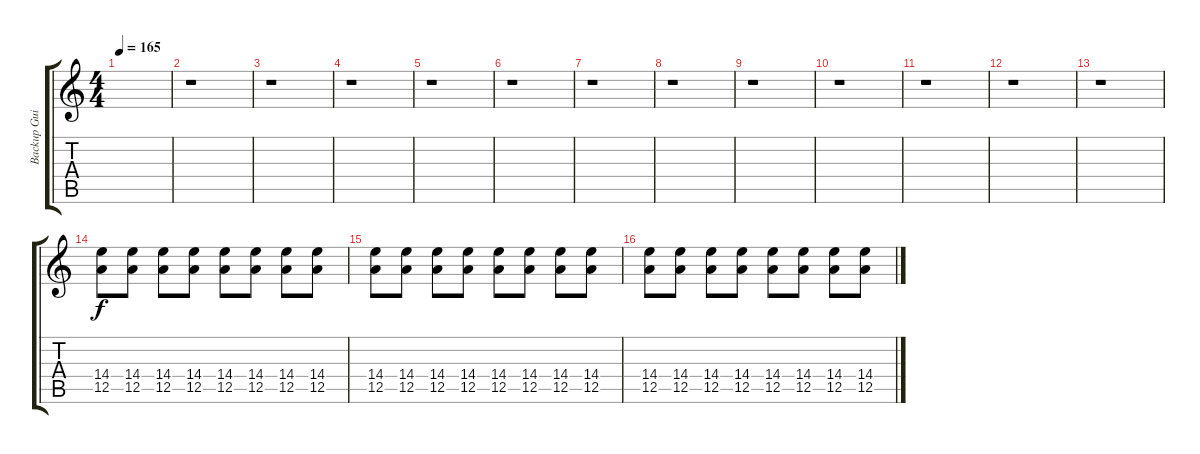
\track ("Backup Guitar" "Backup Gui") {instrument overdrivenguitar}
\staff {score tabs}
\tuning (E4 B3 G3 D3 A2 E2) {hide}
\ts (4 4)
\tempo 165
\clef g2
\ks c
|
r.1 |
r.1 |
r.1 |
r.1 |
r.1 |
r.1 |
r.1 |
r.1 |
r.1 |
r.1 |
r.1 |
r.1 |
(14.4 12.5).8 (14.4 12.5).8 (14.4 12.5).8 (14.4 12.5).8 (14.4 12.5).8 (14.4 12.5).8 (14.4 12.5).8 (14.4 12.5).8 |
(14.4 12.5).8 (14.4 12.5).8 (14.4 12.5).8 (14.4 12.5).8 (14.4 12.5).8 (14.4 12.5).8 (14.4 12.5).8 (14.4 12.5).8 |
(14.4 12.5).8 (14.4 12.5).8 (14.4 12.5).8 (14.4 12.5).8 (14.4 12.5).8 (14.4 12.5).8 (14.4 12.5).8 (14.4 12.5).8
